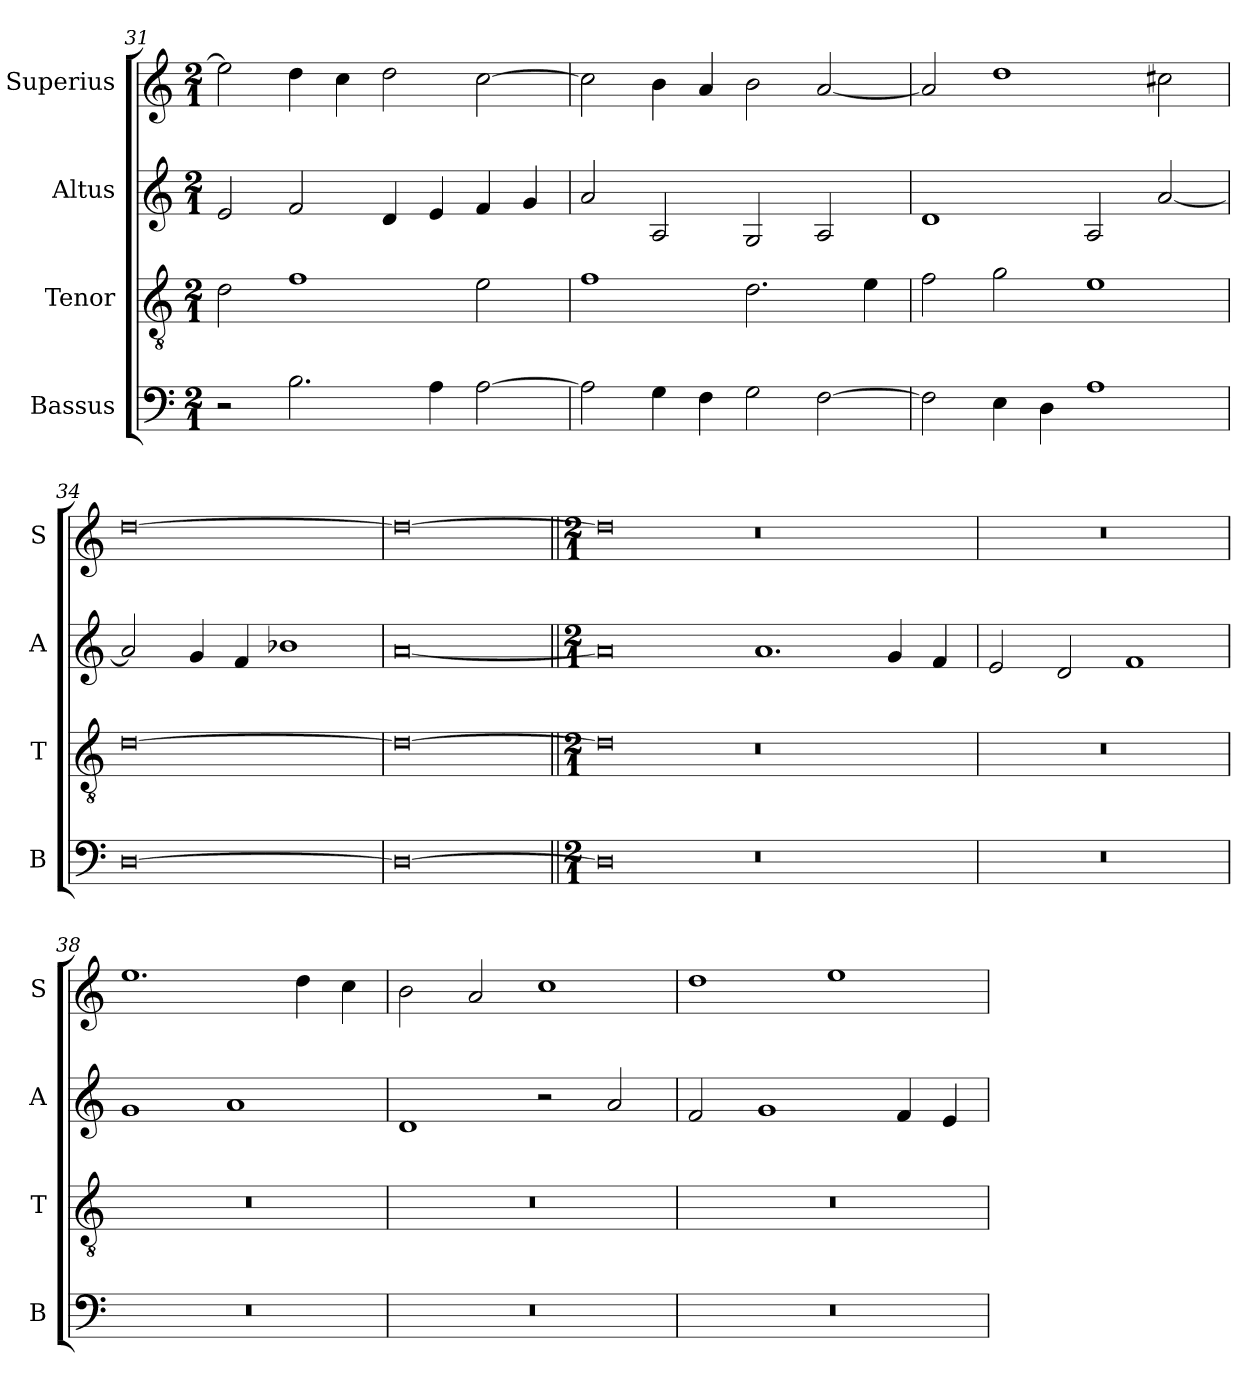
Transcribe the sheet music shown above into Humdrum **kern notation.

**kern	**kern	**kern	**kern
*part4	*part3	*part2	*part1
*staff4	*staff3	*staff2	*staff1
*I"Bassus	*I"Tenor	*I"Altus	*I"Superius
*I'B	*I'T	*I'A	*I'S
*clefF4	*clefGv2	*clefG2	*clefG2
*k[]	*k[]	*k[]	*k[]
*C:	*C:	*C:	*C:
*M2/1	*M2/1	*M2/1	*M2/1
=31	=31	=31	=31
2r	2d	2e	2ee]
2.B	1f	2f	4dd
.	.	.	4cc
.	.	4d	2dd
4A	.	4e	.
[2A	2e	4f	[2cc
.	.	4g	.
=32	=32	=32	=32
2A]	1f	2a	2cc]
4G	.	2A	4b
4F	.	.	4a
2G	2.d	2G	2b
[2F	.	2A	[2a
.	4e	.	.
=33	=33	=33	=33
2F]	2f	1d	2a]
4E	2g	.	1dd
4D	.	.	.
1A	1e	2A	.
.	.	[2a	2cc#X
=34	=34	=34	=34
[0D	[0d	2a]	[0dd
.	.	4g	.
.	.	4f	.
.	.	1b-X	.
=35	=35	=35	=35
0D_	0d_	[0a	0dd_
=36||	=36||	=36||	=36||
*M2/1	*M2/1	*M2/1	*M2/1
0D]	0d]	0a]	0dd]
0r	0r	1.a	0r
.	.	4g	.
.	.	4f	.
=37	=37	=37	=37
0r	0r	2e	0r
.	.	2d	.
.	.	1f	.
=38	=38	=38	=38
0r	0r	1g	1.ee
.	.	1a	.
.	.	.	4dd
.	.	.	4cc
=39	=39	=39	=39
0r	0r	1d	2b
.	.	.	2a
.	.	2r	1cc
.	.	2a	.
=40	=40	=40	=40
0r	0r	2f	1dd
.	.	1g	.
.	.	.	1ee
.	.	4f	.
.	.	4e	.
=	=	=	=
*-	*-	*-	*-
